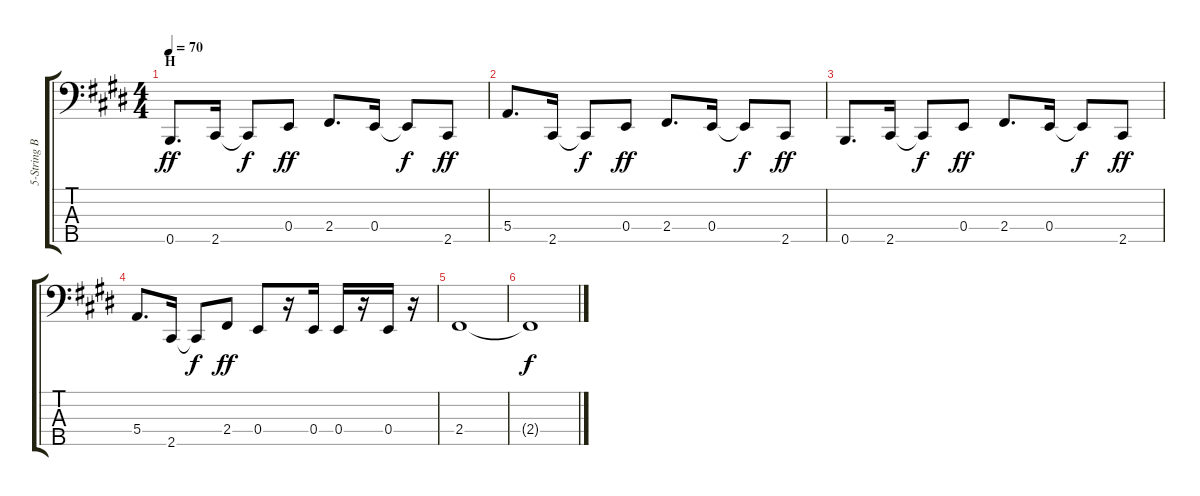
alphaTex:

\track ("5-String Bass" "5-String B") {instrument electricbassfinger}
\staff {score tabs}
\tuning (G2 D2 A1 E1 B0) {hide}
\ts (4 4)
\section ("" "H")
\tempo 70
\clef f4
\ks e
0.5.8{d dy ff} 2.5.16 2.5{t}.8{dy f} 0.4.8{dy ff} 2.4.8{d} 0.4.16 0.4{t}.8{dy f} 2.5.8{dy ff} |
5.4.8{d} 2.5.16 2.5{t}.8{dy f} 0.4.8{dy ff} 2.4.8{d} 0.4.16 0.4{t}.8{dy f} 2.5.8{dy ff} |
0.5.8{d} 2.5.16 2.5{t}.8{dy f} 0.4.8{dy ff} 2.4.8{d} 0.4.16 0.4{t}.8{dy f} 2.5.8{dy ff} |
5.4.8{d} 2.5.16 2.5{t}.8{dy f} 2.4.8{dy ff} 0.4.8 r.16 0.4.16 0.4.16 r.16 0.4.16 r.16 |
2.4.1 |
2.4{t}.1{dy f}
